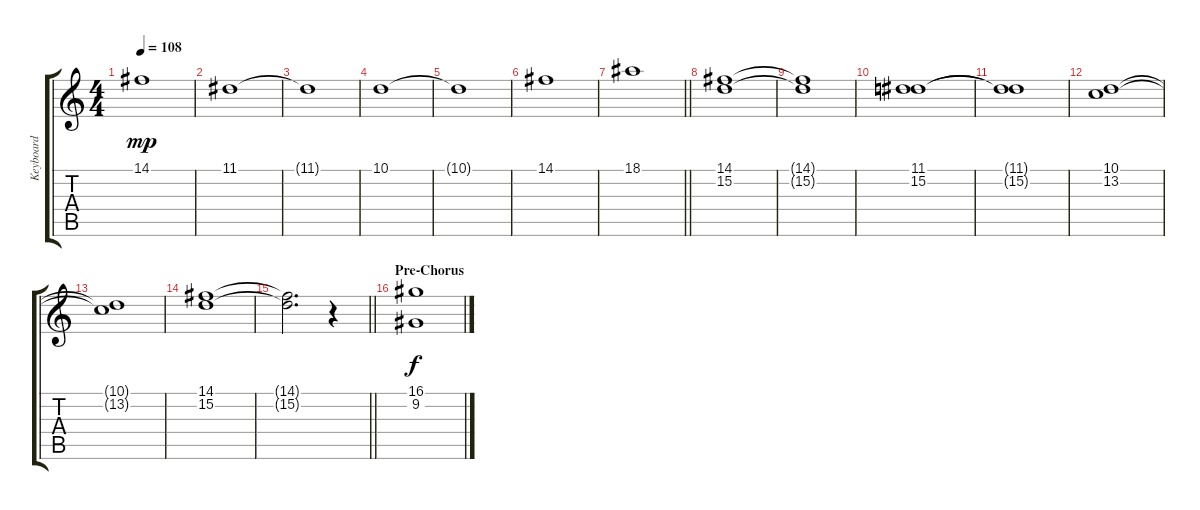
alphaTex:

\track ("Keyboard" "Keyboard") {instrument stringensemble1}
\staff {score tabs}
\tuning (E4 B3 G3 D3 A2 D2) {hide}
\ts (4 4)
\tempo 108
\clef g2
\ks c
14.1{t}.1{dy mp} |
11.1.1 |
11.1{t}.1 |
10.1.1 |
10.1{t}.1 |
14.1.1 |
\barLineRight lightlight
18.1.1 |
(14.1 15.2).1 |
(14.1{t} 15.2{t}).1 |
(11.1 15.2).1 |
(11.1{t} 15.2{t}).1 |
(10.1 13.2).1 |
(10.1{t} 13.2{t}).1 |
(14.1 15.2).1 |
\barLineRight lightlight
(14.1{t} 15.2{t}).2{d} r.4 |
\section ("" "Pre-Chorus")
(16.1 9.2).1{dy f instrument stringensemble1}
